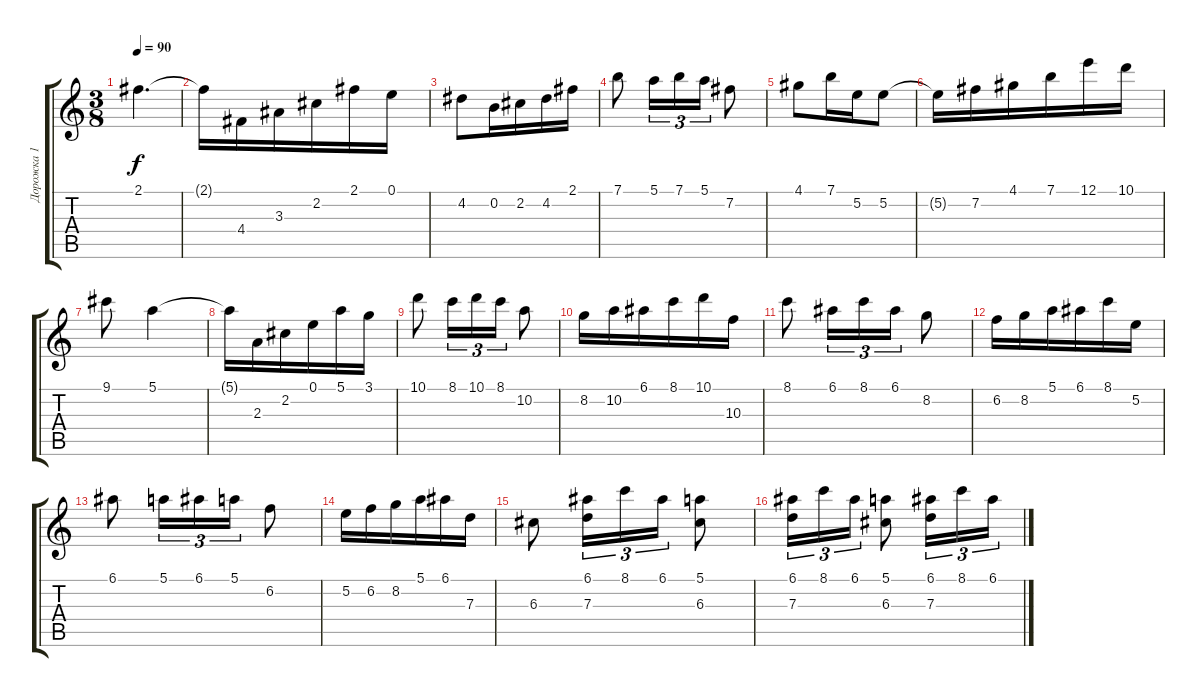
\track ("Дорожка 1" "Дорожка 1") {instrument acousticguitarsteel}
\staff {score tabs}
\tuning (E4 B3 G3 D3 A2 E2) {hide}
\ts (3 8)
\tempo 90
\clef g2
\ks c
2.1.4{d dy f} |
2.1{t}.16 4.4.16 3.3.16 2.2.16 2.1.16 0.1.16 |
4.2.8 0.2.16 2.2.16 4.2.16 2.1.16 |
7.1.8 5.1.16{tu (3 2)} 7.1.16{tu (3 2)} 5.1.16{tu (3 2)} 7.2.8 |
4.1.8 7.1.16 5.2.16 5.2.8 |
5.2{t}.16 7.2.16 4.1.16 7.1.16 12.1.16 10.1.16 |
9.1.8 5.1.4 |
5.1{t}.16 2.3.16 2.2.16 0.1.16 5.1.16 3.1.16 |
10.1.8 8.1.16{tu (3 2)} 10.1.16{tu (3 2)} 8.1.16{tu (3 2)} 10.2.8 |
8.2.16 10.2.16 6.1.16 8.1.16 10.1.16 10.3.16 |
8.1.8 6.1.16{tu (3 2)} 8.1.16{tu (3 2)} 6.1.16{tu (3 2)} 8.2.8 |
6.2.16 8.2.16 5.1.16 6.1.16 8.1.16 5.2.16 |
6.1.8 5.1.16{tu (3 2)} 6.1.16{tu (3 2)} 5.1.16{tu (3 2)} 6.2.8 |
5.2.16 6.2.16 8.2.16 5.1.16 6.1.16 7.3.16 |
6.3.8 (6.1 7.3).16{tu (3 2)} 8.1.16{tu (3 2)} 6.1.16{tu (3 2)} (5.1 6.3).8 |
(6.1 7.3).16{tu (3 2)} 8.1.16{tu (3 2)} 6.1.16{tu (3 2)} (5.1 6.3).8 (6.1 7.3).16{tu (3 2)} 8.1.16{tu (3 2)} 6.1.16{tu (3 2)}
